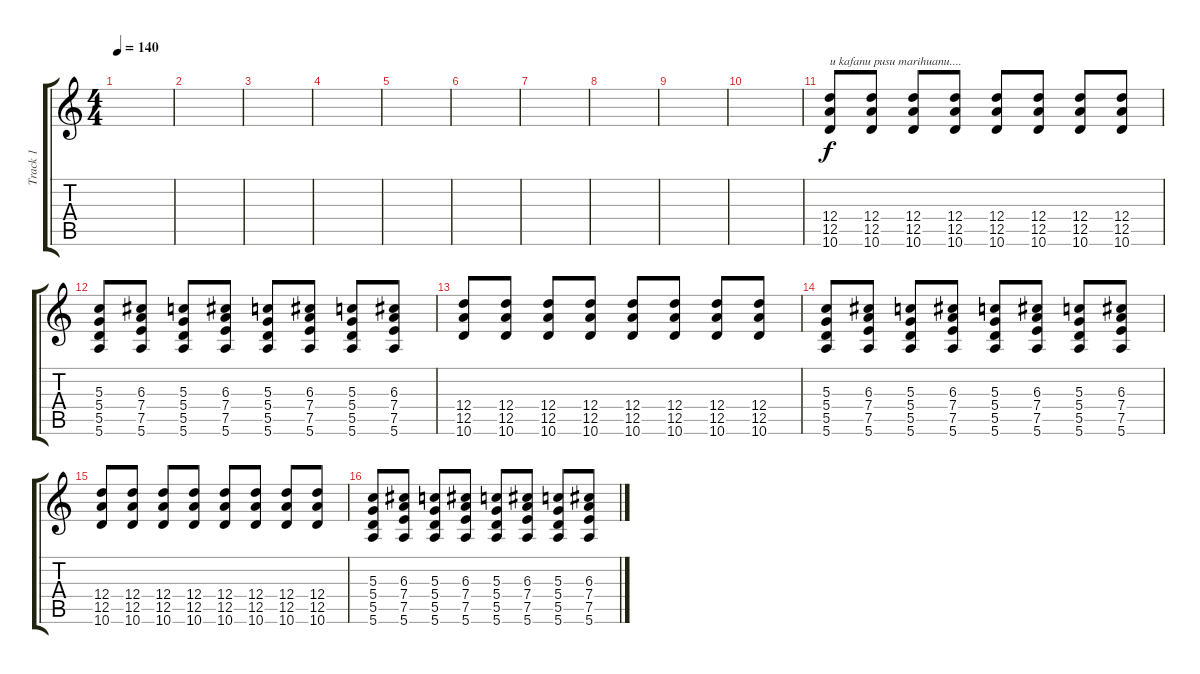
\track ("Track 1" "Track 1") {instrument overdrivenguitar}
\staff {score tabs}
\tuning (E4 B3 G3 D3 A2 E2) {hide}
\ts (4 4)
\tempo 140
\clef g2
\ks c
|
|
|
|
|
|
|
|
|
|
(12.4 12.5 10.6).8{txt "u kafanu pusu marihuanu...."} (12.4 12.5 10.6).8 (12.4 12.5 10.6).8 (12.4 12.5 10.6).8 (12.4 12.5 10.6).8 (12.4 12.5 10.6).8 (12.4 12.5 10.6).8 (12.4 12.5 10.6).8 |
(5.3 5.4 5.5 5.6).8 (6.3 7.4 7.5 5.6).8 (5.3 5.4 5.5 5.6).8 (6.3 7.4 7.5 5.6).8 (5.3 5.4 5.5 5.6).8 (6.3 7.4 7.5 5.6).8 (5.3 5.4 5.5 5.6).8 (6.3 7.4 7.5 5.6).8 |
(12.4 12.5 10.6).8 (12.4 12.5 10.6).8 (12.4 12.5 10.6).8 (12.4 12.5 10.6).8 (12.4 12.5 10.6).8 (12.4 12.5 10.6).8 (12.4 12.5 10.6).8 (12.4 12.5 10.6).8 |
(5.3 5.4 5.5 5.6).8 (6.3 7.4 7.5 5.6).8 (5.3 5.4 5.5 5.6).8 (6.3 7.4 7.5 5.6).8 (5.3 5.4 5.5 5.6).8 (6.3 7.4 7.5 5.6).8 (5.3 5.4 5.5 5.6).8 (6.3 7.4 7.5 5.6).8 |
(12.4 12.5 10.6).8 (12.4 12.5 10.6).8 (12.4 12.5 10.6).8 (12.4 12.5 10.6).8 (12.4 12.5 10.6).8 (12.4 12.5 10.6).8 (12.4 12.5 10.6).8 (12.4 12.5 10.6).8 |
(5.3 5.4 5.5 5.6).8 (6.3 7.4 7.5 5.6).8 (5.3 5.4 5.5 5.6).8 (6.3 7.4 7.5 5.6).8 (5.3 5.4 5.5 5.6).8 (6.3 7.4 7.5 5.6).8 (5.3 5.4 5.5 5.6).8 (6.3 7.4 7.5 5.6).8
